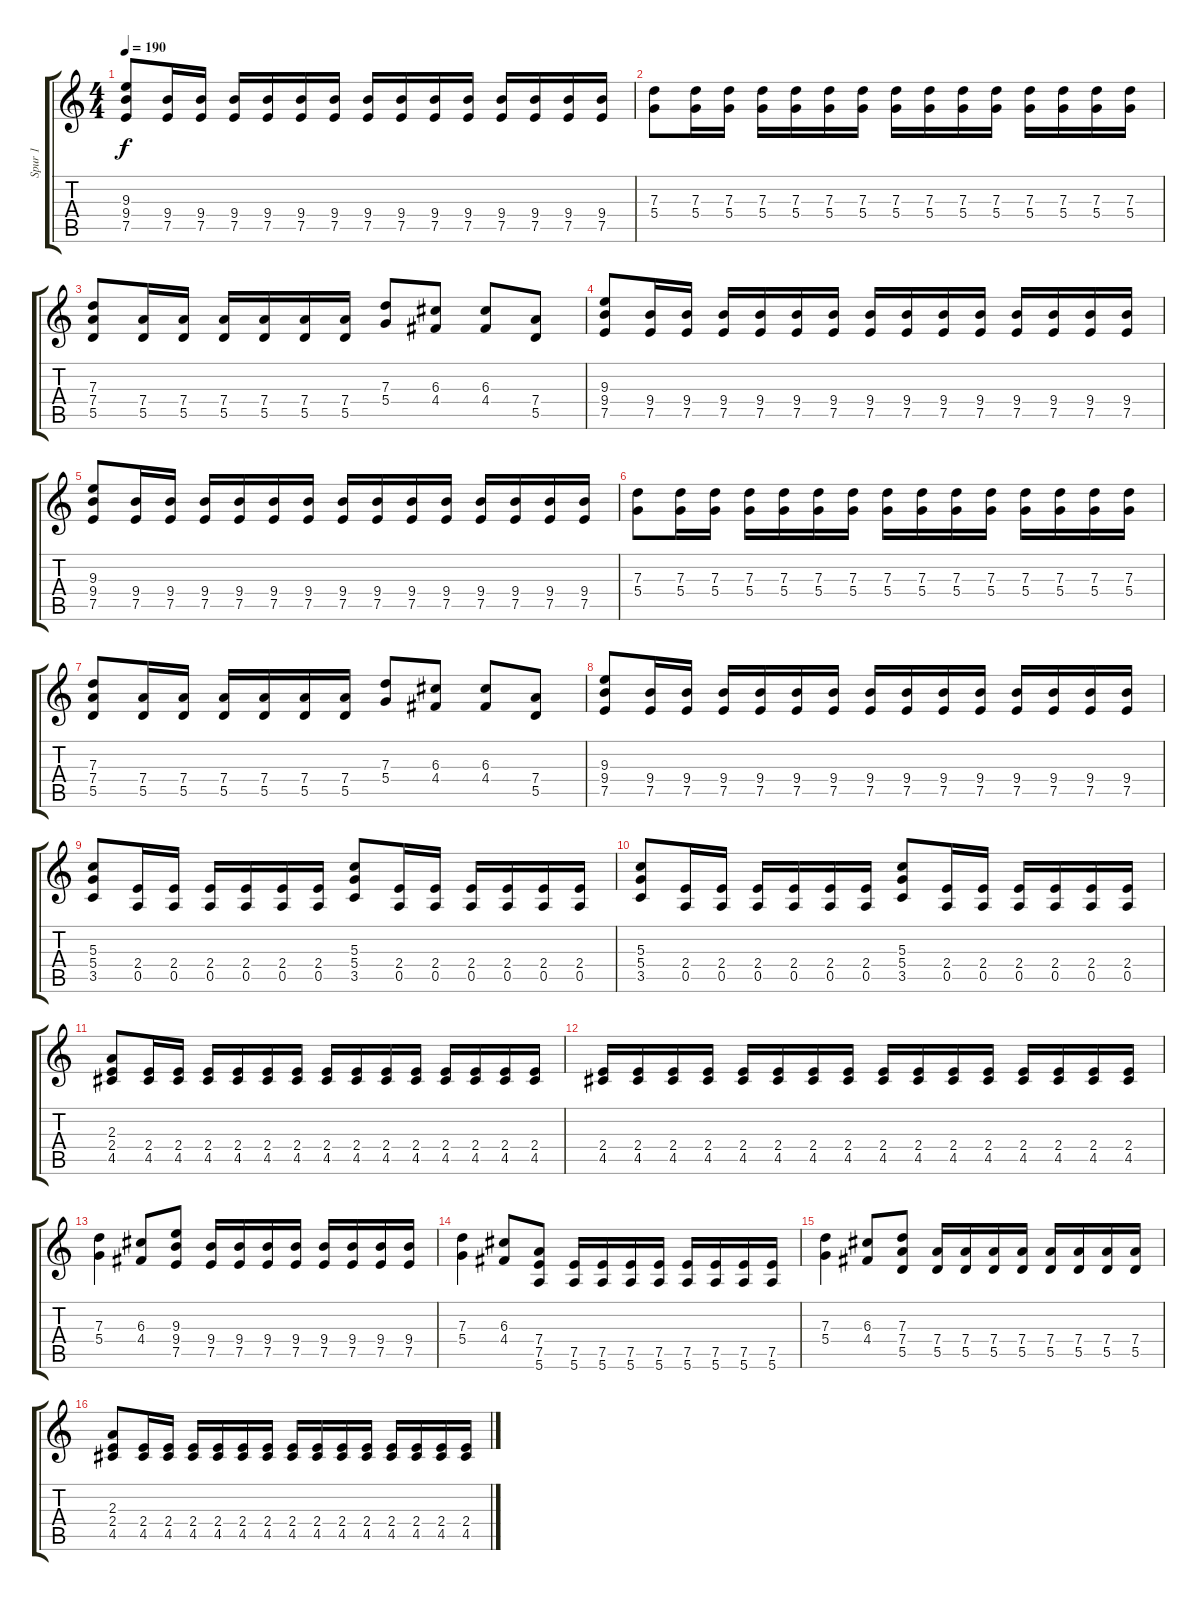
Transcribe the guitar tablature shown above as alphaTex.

\track ("Spur 1" "Spur 1") {instrument overdrivenguitar}
\staff {score tabs}
\tuning (E4 B3 G3 D3 A2 E2) {hide}
\ts (4 4)
\tempo 190
\clef g2
\ks c
(9.3 9.4 7.5).8{dy f} (9.4 7.5).16 (9.4 7.5).16 (9.4 7.5).16 (9.4 7.5).16 (9.4 7.5).16 (9.4 7.5).16 (9.4 7.5).16 (9.4 7.5).16 (9.4 7.5).16 (9.4 7.5).16 (9.4 7.5).16 (9.4 7.5).16 (9.4 7.5).16 (9.4 7.5).16 |
(7.3 5.4).8 (7.3 5.4).16 (7.3 5.4).16 (7.3 5.4).16 (7.3 5.4).16 (7.3 5.4).16 (7.3 5.4).16 (7.3 5.4).16 (7.3 5.4).16 (7.3 5.4).16 (7.3 5.4).16 (7.3 5.4).16 (7.3 5.4).16 (7.3 5.4).16 (7.3 5.4).16 |
(7.3 7.4 5.5).8 (7.4 5.5).16 (7.4 5.5).16 (7.4 5.5).16 (7.4 5.5).16 (7.4 5.5).16 (7.4 5.5).16 (7.3 5.4).8 (6.3 4.4).8 (6.3 4.4).8 (7.4 5.5).8 |
(9.3 9.4 7.5).8 (9.4 7.5).16 (9.4 7.5).16 (9.4 7.5).16 (9.4 7.5).16 (9.4 7.5).16 (9.4 7.5).16 (9.4 7.5).16 (9.4 7.5).16 (9.4 7.5).16 (9.4 7.5).16 (9.4 7.5).16 (9.4 7.5).16 (9.4 7.5).16 (9.4 7.5).16 |
(9.3 9.4 7.5).8 (9.4 7.5).16 (9.4 7.5).16 (9.4 7.5).16 (9.4 7.5).16 (9.4 7.5).16 (9.4 7.5).16 (9.4 7.5).16 (9.4 7.5).16 (9.4 7.5).16 (9.4 7.5).16 (9.4 7.5).16 (9.4 7.5).16 (9.4 7.5).16 (9.4 7.5).16 |
(7.3 5.4).8 (7.3 5.4).16 (7.3 5.4).16 (7.3 5.4).16 (7.3 5.4).16 (7.3 5.4).16 (7.3 5.4).16 (7.3 5.4).16 (7.3 5.4).16 (7.3 5.4).16 (7.3 5.4).16 (7.3 5.4).16 (7.3 5.4).16 (7.3 5.4).16 (7.3 5.4).16 |
(7.3 7.4 5.5).8 (7.4 5.5).16 (7.4 5.5).16 (7.4 5.5).16 (7.4 5.5).16 (7.4 5.5).16 (7.4 5.5).16 (7.3 5.4).8 (6.3 4.4).8 (6.3 4.4).8 (7.4 5.5).8 |
(9.3 9.4 7.5).8 (9.4 7.5).16 (9.4 7.5).16 (9.4 7.5).16 (9.4 7.5).16 (9.4 7.5).16 (9.4 7.5).16 (9.4 7.5).16 (9.4 7.5).16 (9.4 7.5).16 (9.4 7.5).16 (9.4 7.5).16 (9.4 7.5).16 (9.4 7.5).16 (9.4 7.5).16 |
(5.3 5.4 3.5).8 (2.4 0.5).16 (2.4 0.5).16 (2.4 0.5).16 (2.4 0.5).16 (2.4 0.5).16 (2.4 0.5).16 (5.3 5.4 3.5).8 (2.4 0.5).16 (2.4 0.5).16 (2.4 0.5).16 (2.4 0.5).16 (2.4 0.5).16 (2.4 0.5).16 |
(5.3 5.4 3.5).8 (2.4 0.5).16 (2.4 0.5).16 (2.4 0.5).16 (2.4 0.5).16 (2.4 0.5).16 (2.4 0.5).16 (5.3 5.4 3.5).8 (2.4 0.5).16 (2.4 0.5).16 (2.4 0.5).16 (2.4 0.5).16 (2.4 0.5).16 (2.4 0.5).16 |
(2.3 2.4 4.5).8 (2.4 4.5).16 (2.4 4.5).16 (2.4 4.5).16 (2.4 4.5).16 (2.4 4.5).16 (2.4 4.5).16 (2.4 4.5).16 (2.4 4.5).16 (2.4 4.5).16 (2.4 4.5).16 (2.4 4.5).16 (2.4 4.5).16 (2.4 4.5).16 (2.4 4.5).16 |
(2.4 4.5).16 (2.4 4.5).16 (2.4 4.5).16 (2.4 4.5).16 (2.4 4.5).16 (2.4 4.5).16 (2.4 4.5).16 (2.4 4.5).16 (2.4 4.5).16 (2.4 4.5).16 (2.4 4.5).16 (2.4 4.5).16 (2.4 4.5).16 (2.4 4.5).16 (2.4 4.5).16 (2.4 4.5).16 |
(7.3 5.4).4 (6.3 4.4).8 (9.3 9.4 7.5).8 (9.4 7.5).16 (9.4 7.5).16 (9.4 7.5).16 (9.4 7.5).16 (9.4 7.5).16 (9.4 7.5).16 (9.4 7.5).16 (9.4 7.5).16 |
(7.3 5.4).4 (6.3 4.4).8 (7.4 7.5 5.6).8 (7.5 5.6).16 (7.5 5.6).16 (7.5 5.6).16 (7.5 5.6).16 (7.5 5.6).16 (7.5 5.6).16 (7.5 5.6).16 (7.5 5.6).16 |
(7.3 5.4).4 (6.3 4.4).8 (7.3 7.4 5.5).8 (7.4 5.5).16 (7.4 5.5).16 (7.4 5.5).16 (7.4 5.5).16 (7.4 5.5).16 (7.4 5.5).16 (7.4 5.5).16 (7.4 5.5).16 |
(2.3 2.4 4.5).8 (2.4 4.5).16 (2.4 4.5).16 (2.4 4.5).16 (2.4 4.5).16 (2.4 4.5).16 (2.4 4.5).16 (2.4 4.5).16 (2.4 4.5).16 (2.4 4.5).16 (2.4 4.5).16 (2.4 4.5).16 (2.4 4.5).16 (2.4 4.5).16 (2.4 4.5).16
